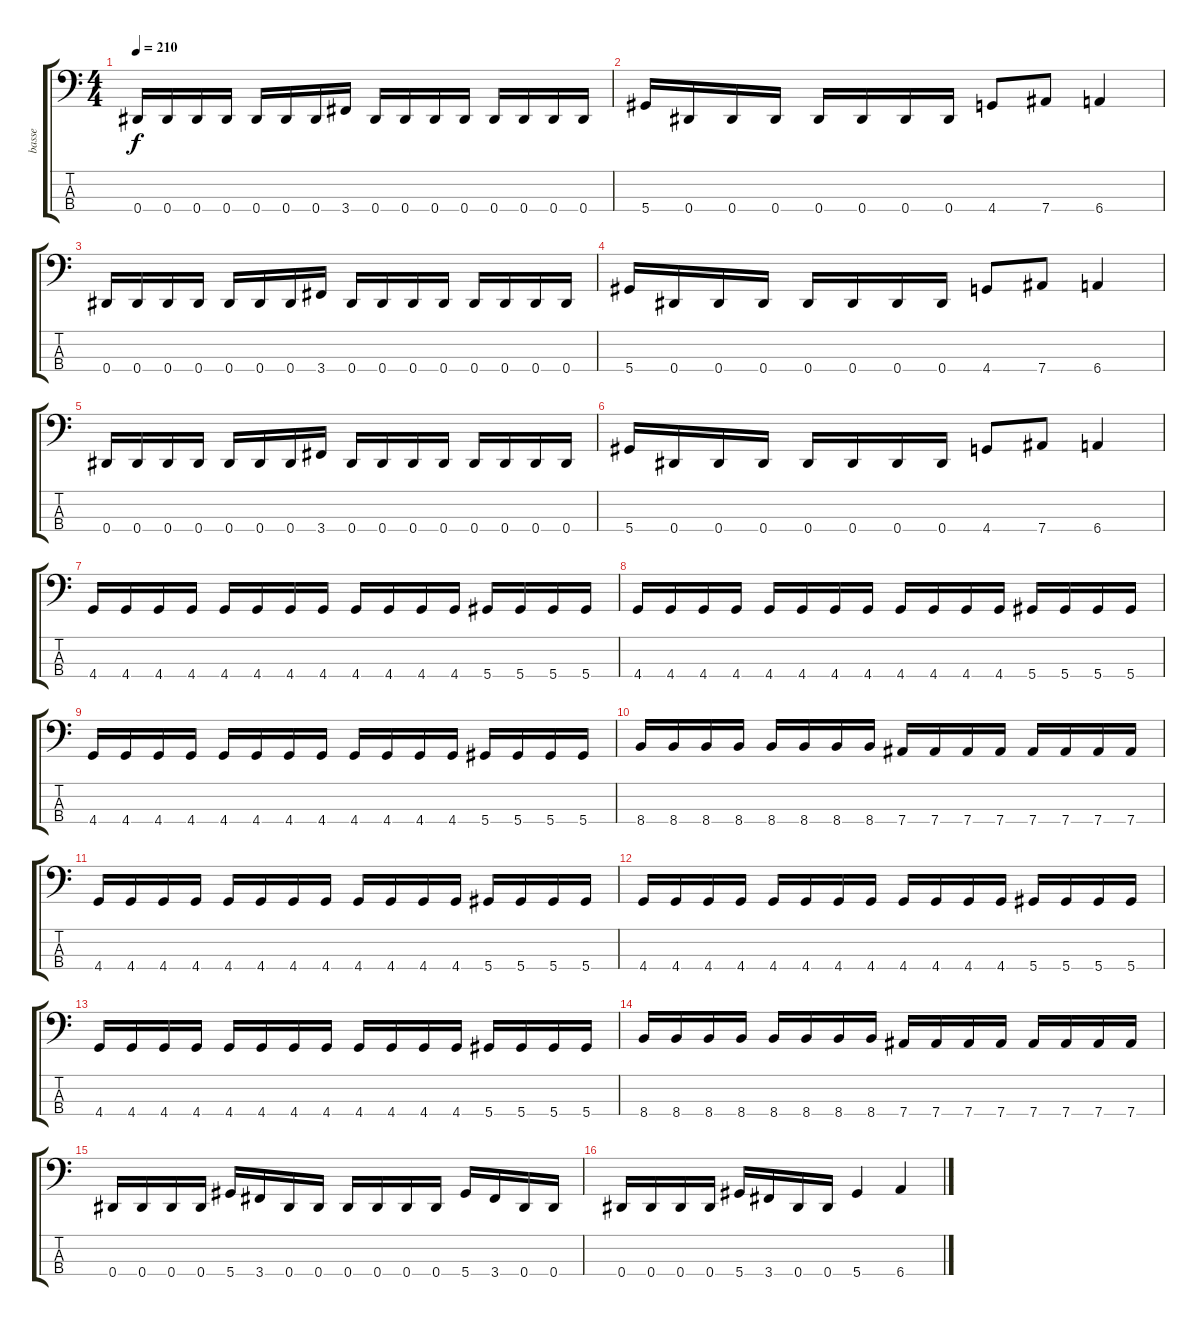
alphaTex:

\track ("basse" "basse") {instrument electricbasspick}
\staff {score tabs}
\tuning (Gb2 Db2 Ab1 Eb1) {hide}
\ts (4 4)
\tempo 210
\clef f4
\ks c
0.4.16{dy f} 0.4.16 0.4.16 0.4.16 0.4.16 0.4.16 0.4.16 3.4.16 0.4.16 0.4.16 0.4.16 0.4.16 0.4.16 0.4.16 0.4.16 0.4.16 |
5.4.16 0.4.16 0.4.16 0.4.16 0.4.16 0.4.16 0.4.16 0.4.16 4.4.8 7.4.8 6.4.4 |
0.4.16 0.4.16 0.4.16 0.4.16 0.4.16 0.4.16 0.4.16 3.4.16 0.4.16 0.4.16 0.4.16 0.4.16 0.4.16 0.4.16 0.4.16 0.4.16 |
5.4.16 0.4.16 0.4.16 0.4.16 0.4.16 0.4.16 0.4.16 0.4.16 4.4.8 7.4.8 6.4.4 |
0.4.16 0.4.16 0.4.16 0.4.16 0.4.16 0.4.16 0.4.16 3.4.16 0.4.16 0.4.16 0.4.16 0.4.16 0.4.16 0.4.16 0.4.16 0.4.16 |
5.4.16 0.4.16 0.4.16 0.4.16 0.4.16 0.4.16 0.4.16 0.4.16 4.4.8 7.4.8 6.4.4 |
4.4.16 4.4.16 4.4.16 4.4.16 4.4.16 4.4.16 4.4.16 4.4.16 4.4.16 4.4.16 4.4.16 4.4.16 5.4.16 5.4.16 5.4.16 5.4.16 |
4.4.16 4.4.16 4.4.16 4.4.16 4.4.16 4.4.16 4.4.16 4.4.16 4.4.16 4.4.16 4.4.16 4.4.16 5.4.16 5.4.16 5.4.16 5.4.16 |
4.4.16 4.4.16 4.4.16 4.4.16 4.4.16 4.4.16 4.4.16 4.4.16 4.4.16 4.4.16 4.4.16 4.4.16 5.4.16 5.4.16 5.4.16 5.4.16 |
8.4.16 8.4.16 8.4.16 8.4.16 8.4.16 8.4.16 8.4.16 8.4.16 7.4.16 7.4.16 7.4.16 7.4.16 7.4.16 7.4.16 7.4.16 7.4.16 |
4.4.16 4.4.16 4.4.16 4.4.16 4.4.16 4.4.16 4.4.16 4.4.16 4.4.16 4.4.16 4.4.16 4.4.16 5.4.16 5.4.16 5.4.16 5.4.16 |
4.4.16 4.4.16 4.4.16 4.4.16 4.4.16 4.4.16 4.4.16 4.4.16 4.4.16 4.4.16 4.4.16 4.4.16 5.4.16 5.4.16 5.4.16 5.4.16 |
4.4.16 4.4.16 4.4.16 4.4.16 4.4.16 4.4.16 4.4.16 4.4.16 4.4.16 4.4.16 4.4.16 4.4.16 5.4.16 5.4.16 5.4.16 5.4.16 |
8.4.16 8.4.16 8.4.16 8.4.16 8.4.16 8.4.16 8.4.16 8.4.16 7.4.16 7.4.16 7.4.16 7.4.16 7.4.16 7.4.16 7.4.16 7.4.16 |
0.4.16 0.4.16 0.4.16 0.4.16 5.4.16 3.4.16 0.4.16 0.4.16 0.4.16 0.4.16 0.4.16 0.4.16 5.4.16 3.4.16 0.4.16 0.4.16 |
0.4.16 0.4.16 0.4.16 0.4.16 5.4.16 3.4.16 0.4.16 0.4.16 5.4.4 6.4.4
